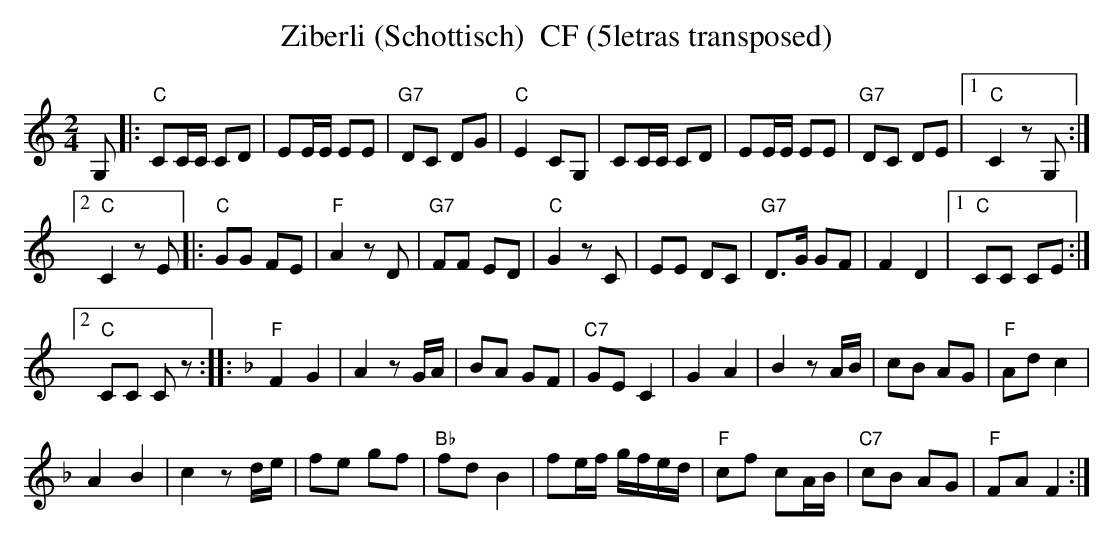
X:1
T:Ziberli (Schottisch)  CF (5letras transposed)
M:2/4
L:1/8
K:C transpose=3 %%MIDI gchordon
G, |: "C"CC/2C/2 CD | EE/2E/2 EE | "G7"DC DG | "C"E2CG, | CC/2C/2 CD | EE/2E/2 EE | "G7"DC DE |1 "C"C2zG, :|2
"C"C2zE |: "C"GG FE | "F"A2zD | "G7"FF ED | "C"G2zC | EE DC | "G7"D>G GF | F2D2 |1 "C"CC CE :|2
"C"CC Cz :: [K:F] "F"F2G2 | A2zG/2A/2 | BA GF | "C7"GEC2 | G2A2 | B2zA/2B/2 | cB AG | "F"Adc2 |
A2B2 | c2zd/2e/2 | fe gf | "Bb"fdB2 | fe/2f/2 g/2f/2e/2d/2 | "F"cf cA/2B/2 | "C7"cB AG | "F"FAF2 :|
